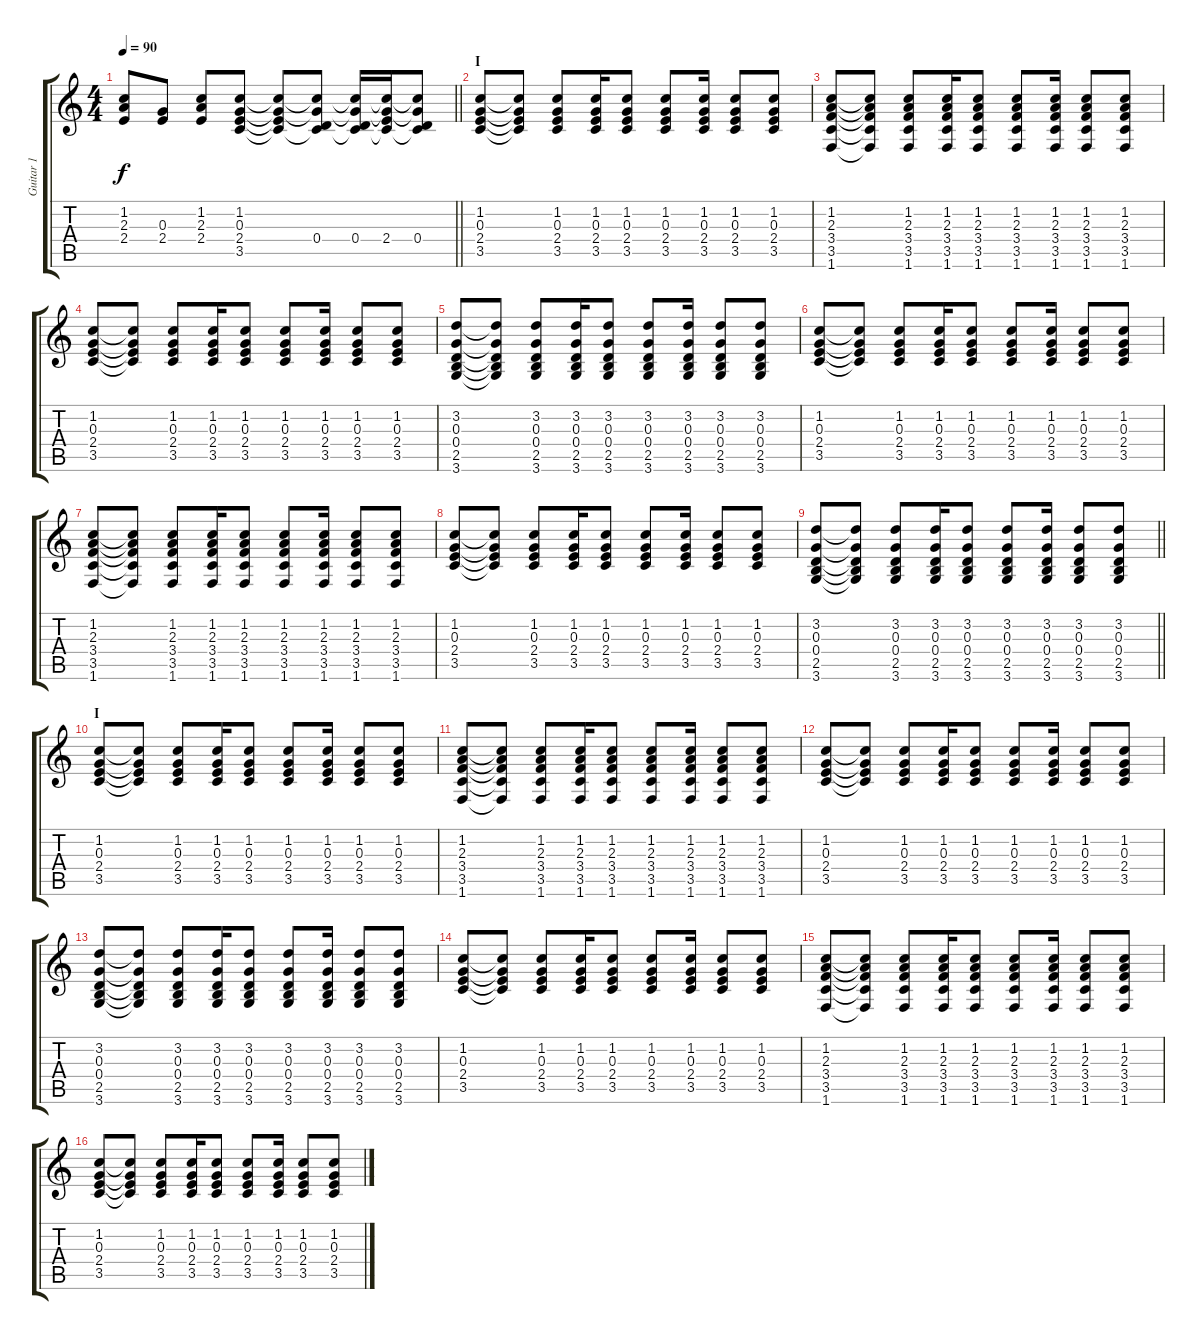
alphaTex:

\track ("Guitar 1" "Guitar 1") {instrument acousticguitarsteel}
\staff {score tabs}
\tuning (E4 B3 G3 D3 A2 E2) {hide}
\ts (4 4)
\tempo 90
\clef g2
\barLineRight lightlight
\ks c
(1.2 2.3 2.4).8{dy f} (0.3 2.4).8 (1.2 2.3 2.4).8 (1.2 0.3 2.4 3.5).8 (1.2{t} 0.3{t} 2.4{t} 3.5{t}).8 (1.2{t} 0.3{t} 0.4 3.5{t}).8 (1.2{t} 0.3{t} 0.4 3.5{t}).16 (1.2{t} 0.3{t} 2.4 3.5{t}).16 (1.2{t} 0.3{t} 0.4 3.5{t}).8 |
\section ("" "I")
(1.2 0.3 2.4 3.5).8 (1.2{t} 0.3{t} 2.4{t} 3.5{t}).8 (1.2 0.3 2.4 3.5).8 (1.2 0.3 2.4 3.5).16 (1.2 0.3 2.4 3.5).8 (1.2 0.3 2.4 3.5).8 (1.2 0.3 2.4 3.5).16 (1.2 0.3 2.4 3.5).8 (1.2 0.3 2.4 3.5).8 |
(1.2 2.3 3.4 3.5 1.6).8 (1.2{t} 2.3{t} 3.4{t} 3.5{t} 1.6{t}).8 (1.2 2.3 3.4 3.5 1.6).8 (1.2 2.3 3.4 3.5 1.6).16 (1.2 2.3 3.4 3.5 1.6).8 (1.2 2.3 3.4 3.5 1.6).8 (1.2 2.3 3.4 3.5 1.6).16 (1.2 2.3 3.4 3.5 1.6).8 (1.2 2.3 3.4 3.5 1.6).8 |
(1.2 0.3 2.4 3.5).8 (1.2{t} 0.3{t} 2.4{t} 3.5{t}).8 (1.2 0.3 2.4 3.5).8 (1.2 0.3 2.4 3.5).16 (1.2 0.3 2.4 3.5).8 (1.2 0.3 2.4 3.5).8 (1.2 0.3 2.4 3.5).16 (1.2 0.3 2.4 3.5).8 (1.2 0.3 2.4 3.5).8 |
(3.2 0.3 0.4 2.5 3.6).8 (3.2{t} 0.3{t} 0.4{t} 2.5{t} 3.6{t}).8 (3.2 0.3 0.4 2.5 3.6).8 (3.2 0.3 0.4 2.5 3.6).16 (3.2 0.3 0.4 2.5 3.6).8 (3.2 0.3 0.4 2.5 3.6).8 (3.2 0.3 0.4 2.5 3.6).16 (3.2 0.3 0.4 2.5 3.6).8 (3.2 0.3 0.4 2.5 3.6).8 |
(1.2 0.3 2.4 3.5).8 (1.2{t} 0.3{t} 2.4{t} 3.5{t}).8 (1.2 0.3 2.4 3.5).8 (1.2 0.3 2.4 3.5).16 (1.2 0.3 2.4 3.5).8 (1.2 0.3 2.4 3.5).8 (1.2 0.3 2.4 3.5).16 (1.2 0.3 2.4 3.5).8 (1.2 0.3 2.4 3.5).8 |
(1.2 2.3 3.4 3.5 1.6).8 (1.2{t} 2.3{t} 3.4{t} 3.5{t} 1.6{t}).8 (1.2 2.3 3.4 3.5 1.6).8 (1.2 2.3 3.4 3.5 1.6).16 (1.2 2.3 3.4 3.5 1.6).8 (1.2 2.3 3.4 3.5 1.6).8 (1.2 2.3 3.4 3.5 1.6).16 (1.2 2.3 3.4 3.5 1.6).8 (1.2 2.3 3.4 3.5 1.6).8 |
(1.2 0.3 2.4 3.5).8 (1.2{t} 0.3{t} 2.4{t} 3.5{t}).8 (1.2 0.3 2.4 3.5).8 (1.2 0.3 2.4 3.5).16 (1.2 0.3 2.4 3.5).8 (1.2 0.3 2.4 3.5).8 (1.2 0.3 2.4 3.5).16 (1.2 0.3 2.4 3.5).8 (1.2 0.3 2.4 3.5).8 |
\barLineRight lightlight
(3.2 0.3 0.4 2.5 3.6).8 (3.2{t} 0.3{t} 0.4{t} 2.5{t} 3.6{t}).8 (3.2 0.3 0.4 2.5 3.6).8 (3.2 0.3 0.4 2.5 3.6).16 (3.2 0.3 0.4 2.5 3.6).8 (3.2 0.3 0.4 2.5 3.6).8 (3.2 0.3 0.4 2.5 3.6).16 (3.2 0.3 0.4 2.5 3.6).8 (3.2 0.3 0.4 2.5 3.6).8 |
\section ("" "I")
(1.2 0.3 2.4 3.5).8 (1.2{t} 0.3{t} 2.4{t} 3.5{t}).8 (1.2 0.3 2.4 3.5).8 (1.2 0.3 2.4 3.5).16 (1.2 0.3 2.4 3.5).8 (1.2 0.3 2.4 3.5).8 (1.2 0.3 2.4 3.5).16 (1.2 0.3 2.4 3.5).8 (1.2 0.3 2.4 3.5).8 |
(1.2 2.3 3.4 3.5 1.6).8 (1.2{t} 2.3{t} 3.4{t} 3.5{t} 1.6{t}).8 (1.2 2.3 3.4 3.5 1.6).8 (1.2 2.3 3.4 3.5 1.6).16 (1.2 2.3 3.4 3.5 1.6).8 (1.2 2.3 3.4 3.5 1.6).8 (1.2 2.3 3.4 3.5 1.6).16 (1.2 2.3 3.4 3.5 1.6).8 (1.2 2.3 3.4 3.5 1.6).8 |
(1.2 0.3 2.4 3.5).8 (1.2{t} 0.3{t} 2.4{t} 3.5{t}).8 (1.2 0.3 2.4 3.5).8 (1.2 0.3 2.4 3.5).16 (1.2 0.3 2.4 3.5).8 (1.2 0.3 2.4 3.5).8 (1.2 0.3 2.4 3.5).16 (1.2 0.3 2.4 3.5).8 (1.2 0.3 2.4 3.5).8 |
(3.2 0.3 0.4 2.5 3.6).8 (3.2{t} 0.3{t} 0.4{t} 2.5{t} 3.6{t}).8 (3.2 0.3 0.4 2.5 3.6).8 (3.2 0.3 0.4 2.5 3.6).16 (3.2 0.3 0.4 2.5 3.6).8 (3.2 0.3 0.4 2.5 3.6).8 (3.2 0.3 0.4 2.5 3.6).16 (3.2 0.3 0.4 2.5 3.6).8 (3.2 0.3 0.4 2.5 3.6).8 |
(1.2 0.3 2.4 3.5).8 (1.2{t} 0.3{t} 2.4{t} 3.5{t}).8 (1.2 0.3 2.4 3.5).8 (1.2 0.3 2.4 3.5).16 (1.2 0.3 2.4 3.5).8 (1.2 0.3 2.4 3.5).8 (1.2 0.3 2.4 3.5).16 (1.2 0.3 2.4 3.5).8 (1.2 0.3 2.4 3.5).8 |
(1.2 2.3 3.4 3.5 1.6).8 (1.2{t} 2.3{t} 3.4{t} 3.5{t} 1.6{t}).8 (1.2 2.3 3.4 3.5 1.6).8 (1.2 2.3 3.4 3.5 1.6).16 (1.2 2.3 3.4 3.5 1.6).8 (1.2 2.3 3.4 3.5 1.6).8 (1.2 2.3 3.4 3.5 1.6).16 (1.2 2.3 3.4 3.5 1.6).8 (1.2 2.3 3.4 3.5 1.6).8 |
(1.2 0.3 2.4 3.5).8 (1.2{t} 0.3{t} 2.4{t} 3.5{t}).8 (1.2 0.3 2.4 3.5).8 (1.2 0.3 2.4 3.5).16 (1.2 0.3 2.4 3.5).8 (1.2 0.3 2.4 3.5).8 (1.2 0.3 2.4 3.5).16 (1.2 0.3 2.4 3.5).8 (1.2 0.3 2.4 3.5).8
